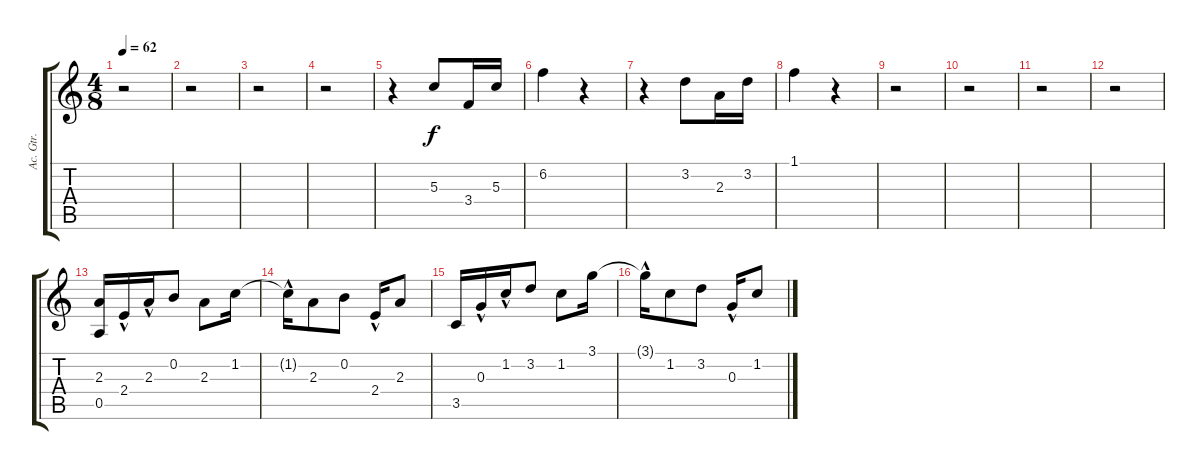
\track ("Ac. Gtr." "Ac. Gtr.") {instrument acousticguitarsteel}
\staff {score tabs}
\tuning (E4 B3 G3 D3 A2 E2) {hide}
\ts (4 8)
\tempo 62
\clef g2
\ks c
r.2{dy f} |
r.2 |
r.2 |
r.2 |
r.4 5.3.8 3.4.16 5.3.16 |
6.2.4 r.4 |
r.4 3.2.8 2.3.16 3.2.16 |
1.1.4 r.4 |
r.2 |
r.2 |
r.2 |
r.2 |
(2.3 0.5).16 2.4{hac}.16 2.3{hac}.16 0.2.8 2.3.8 1.2.16 |
1.2{hac t}.16 2.3.8 0.2.8 2.4{hac}.16 2.3.8 |
3.5.16 0.3{hac}.16 1.2{hac}.16 3.2.8 1.2.8 3.1.16 |
3.1{hac t}.16 1.2.8 3.2.8 0.3{hac}.16 1.2.8
